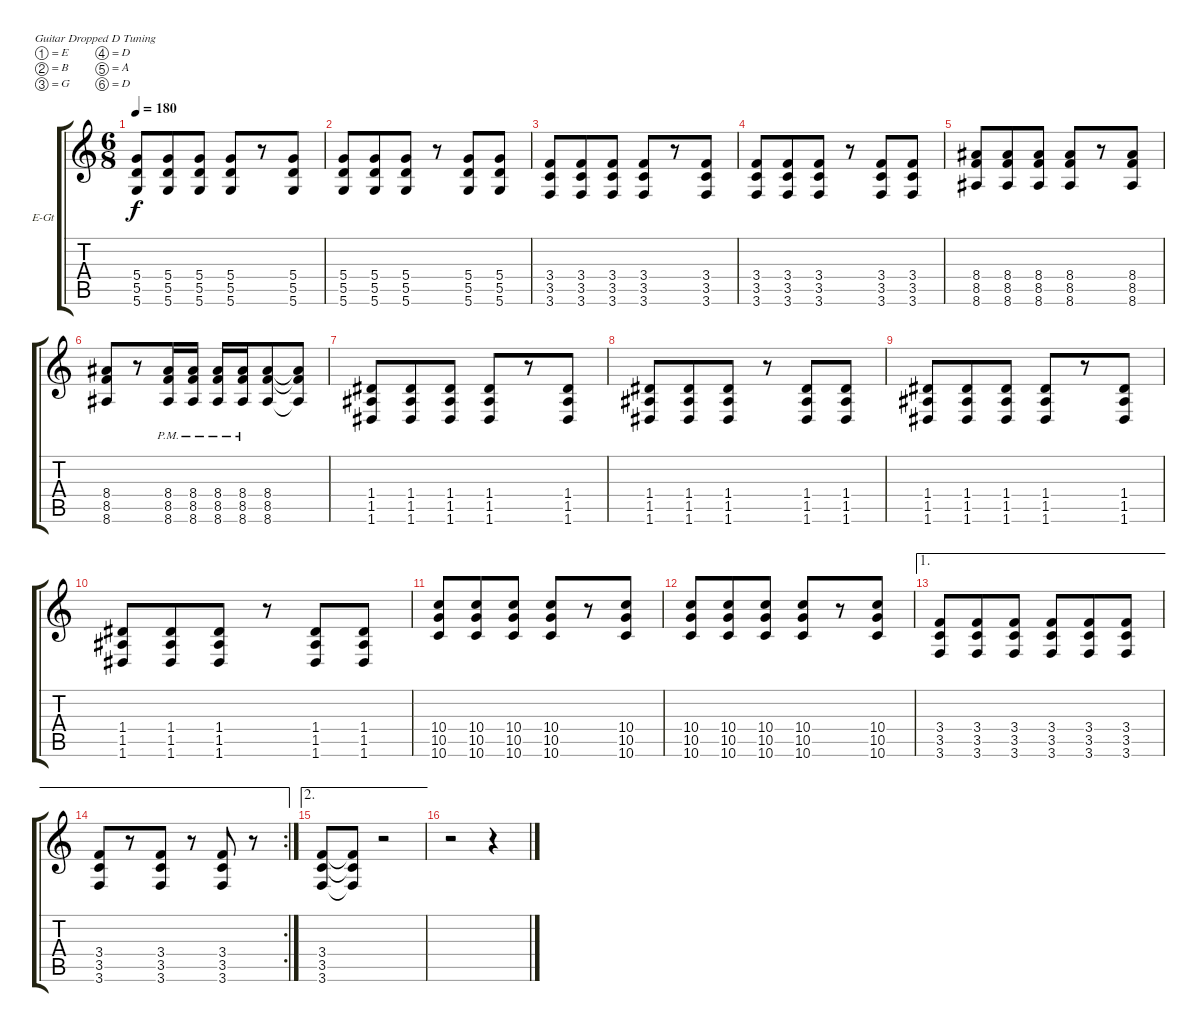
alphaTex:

\defaultSystemsLayout 4
\bracketExtendMode groupsimilarinstruments
\firstSystemTrackNameOrientation horizontal
\otherSystemsTrackNameOrientation horizontal
\track ("Rhythm Guitar" "E-Gt") {instrument distortionguitar}
\staff {score tabs}
\tuning (E4 B3 G3 D3 A2 D2)
\ts (6 8)
\tempo 180
\clef g2
\ks c
(5.6 5.5 5.4).8{dy f} (5.4 5.5 5.6).8 (5.6 5.5 5.4).8 (5.4 5.5 5.6).8 r.8 (5.6 5.5 5.4).8 |
(5.5 5.4 5.6).8 (5.6 5.5 5.4).8 (5.4 5.5 5.6).8 r.8 (5.4 5.5 5.6).8 (5.6 5.5 5.4).8 |
(3.6 3.5 3.4).8 (3.4 3.5 3.6).8 (3.6 3.5 3.4).8 (3.4 3.5 3.6).8 r.8 (3.6 3.5 3.4).8 |
(3.4 3.5 3.6).8 (3.6 3.5 3.4).8 (3.4 3.5 3.6).8 r.8 (3.6 3.5 3.4).8 (3.4 3.5 3.6).8 |
(8.6 8.5 8.4).8 (8.4 8.5 8.6).8 (8.6 8.5 8.4).8 (8.4 8.5 8.6).8 r.8 (8.6 8.5 8.4).8 |
(8.6 8.5 8.4).8 r.8 (8.6{pm} 8.5{pm} 8.4{pm}).16 (8.4{pm} 8.5{pm} 8.6{pm}).16 (8.4{pm} 8.5{pm} 8.6{pm}).16 (8.6{pm} 8.5{pm} 8.4{pm}).16 (8.4 8.5 8.6).8 (8.6{t} 8.5{t} 8.4{t}).8 |
(1.4 1.5 1.6).8 (1.6 1.5 1.4).8 (1.4 1.5 1.6).8 (1.6 1.5 1.4).8 r.8 (1.4 1.5 1.6).8 |
(1.6 1.5 1.4).8 (1.4 1.5 1.6).8 (1.4 1.6 1.5).8 r.8 (1.5 1.6 1.4).8 (1.4 1.5 1.6).8 |
(1.6 1.5 1.4).8 (1.4 1.5 1.6).8 (1.6 1.5 1.4).8 (1.4 1.5 1.6).8 r.8 (1.6 1.5 1.4).8 |
(1.4 1.5 1.6).8 (1.6 1.5 1.4).8 (1.4 1.5 1.6).8 r.8 (1.6 1.5 1.4).8 (1.4 1.5 1.6).8 |
(10.6 10.5 10.4).8 (10.4 10.5 10.6).8 (10.6 10.5 10.4).8 (10.4 10.5 10.6).8 r.8 (10.6 10.5 10.4).8 |
(10.6 10.5 10.4).8 (10.4 10.5 10.6).8 (10.6 10.5 10.4).8 (10.4 10.5 10.6).8 r.8 (10.6 10.5 10.4).8 |
\ae 1
(3.4 3.5 3.6).8 (3.6 3.5 3.4).8 (3.4 3.5 3.6).8 (3.6 3.5 3.4).8 (3.6 3.5 3.4).8 (3.4 3.5 3.6).8 |
\ae 1
\rc 2
(3.4 3.5 3.6).8 r.8 (3.4 3.5 3.6).8 r.8 (3.6 3.5 3.4).8 r.8 |
\ae 2
(3.6 3.5 3.4).8 (3.4{t} 3.5{t} 3.6{t}).8 r.2 |
r.2 r.4
